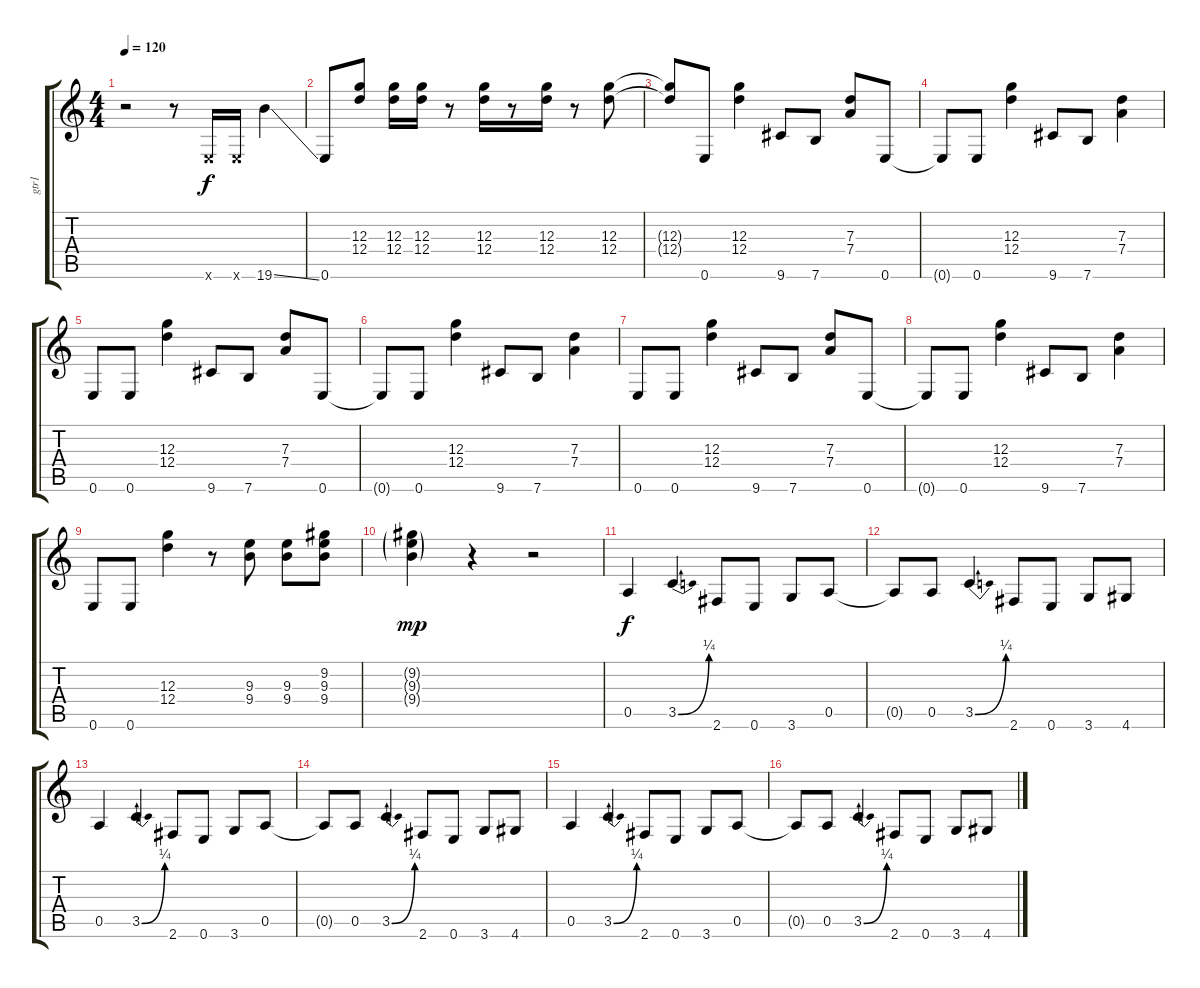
\track ("gtr1" "gtr1") {instrument distortionguitar}
\staff {score tabs}
\tuning (E4 B3 G3 D3 A2 E2) {hide}
\ts (4 4)
\tempo 120
\clef g2
\ks c
r.2{dy f instrument distortionguitar} r.8 0.6{x}.16 0.6{x}.16 19.6{ss}.4 |
0.6.8 (12.3 12.4).8 (12.3 12.4).16 (12.3 12.4).16 r.8 (12.3 12.4).16 r.8 (12.3 12.4).16 r.8 (12.3 12.4).8 |
(12.3{t} 12.4{t}).8 0.6.8 (12.3 12.4).4 9.6.8 7.6.8 (7.3 7.4).8 0.6.8 |
0.6{t}.8 0.6.8 (12.3 12.4).4 9.6.8 7.6.8 (7.3 7.4).4 |
0.6.8 0.6.8 (12.3 12.4).4 9.6.8 7.6.8 (7.3 7.4).8 0.6.8 |
0.6{t}.8 0.6.8 (12.3 12.4).4 9.6.8 7.6.8 (7.3 7.4).4 |
0.6.8 0.6.8 (12.3 12.4).4 9.6.8 7.6.8 (7.3 7.4).8 0.6.8 |
0.6{t}.8 0.6.8 (12.3 12.4).4 9.6.8 7.6.8 (7.3 7.4).4 |
0.6.8 0.6.8 (12.3 12.4).4 r.8 (9.3 9.4).8 (9.3 9.4).8 (9.2 9.3 9.4).8 |
(9.2{g} 9.3{g} 9.4{g}).4{dy mp} r.4 r.2 |
0.5.4{dy f} 3.5{be (bend 0 0 60 1)}.4 2.6.8 0.6.8 3.6.8 0.5.8 |
0.5{t}.8 0.5.8 3.5{be (bend 0 0 60 1)}.4 2.6.8 0.6.8 3.6.8 4.6.8 |
0.5.4 3.5{be (bend 0 0 60 1)}.4 2.6.8 0.6.8 3.6.8 0.5.8 |
0.5{t}.8 0.5.8 3.5{be (bend 0 0 60 1)}.4 2.6.8 0.6.8 3.6.8 4.6.8 |
0.5.4 3.5{be (bend 0 0 60 1)}.4 2.6.8 0.6.8 3.6.8 0.5.8 |
0.5{t}.8 0.5.8 3.5{be (bend 0 0 60 1)}.4 2.6.8 0.6.8 3.6.8 4.6.8
